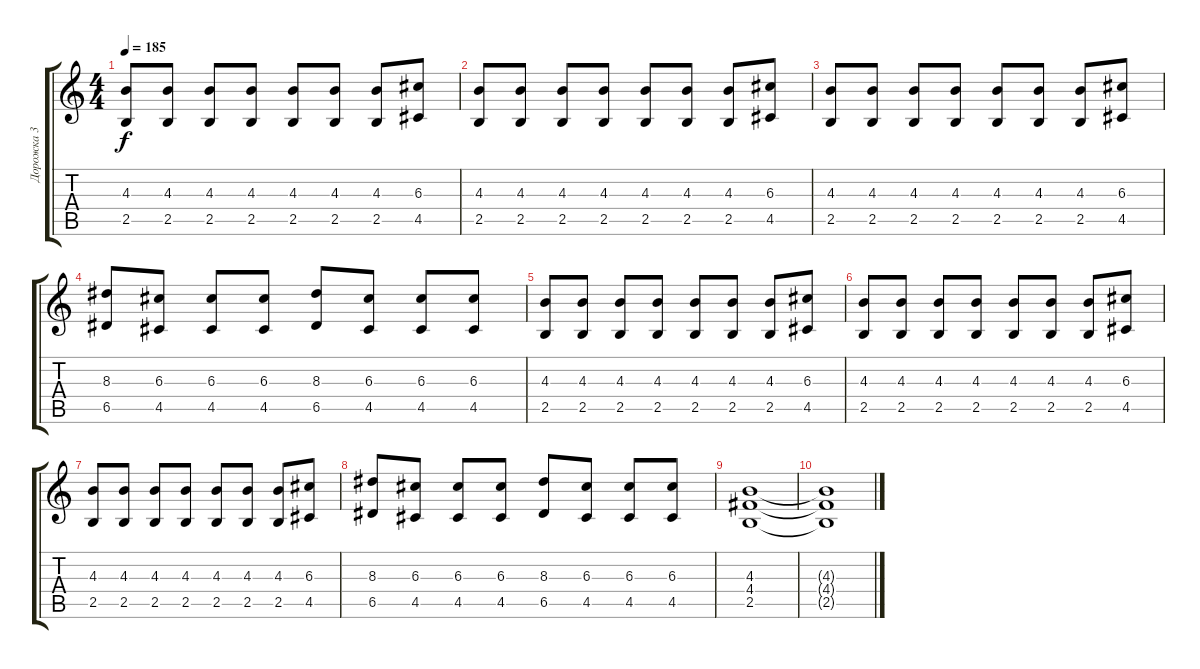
\track ("Дорожка 3" "Дорожка 3") {instrument overdrivenguitar}
\staff {score tabs}
\tuning (E4 B3 G3 D3 A2 E2) {hide}
\ts (4 4)
\tempo 185
\clef g2
\ks c
(4.3 2.5).8{dy f} (4.3 2.5).8 (4.3 2.5).8 (4.3 2.5).8 (4.3 2.5).8 (4.3 2.5).8 (4.3 2.5).8 (6.3 4.5).8 |
(4.3 2.5).8 (4.3 2.5).8 (4.3 2.5).8 (4.3 2.5).8 (4.3 2.5).8 (4.3 2.5).8 (4.3 2.5).8 (6.3 4.5).8 |
(4.3 2.5).8 (4.3 2.5).8 (4.3 2.5).8 (4.3 2.5).8 (4.3 2.5).8 (4.3 2.5).8 (4.3 2.5).8 (6.3 4.5).8 |
(8.3 6.5).8 (6.3 4.5).8 (6.3 4.5).8 (6.3 4.5).8 (8.3 6.5).8 (6.3 4.5).8 (6.3 4.5).8 (6.3 4.5).8 |
(4.3 2.5).8 (4.3 2.5).8 (4.3 2.5).8 (4.3 2.5).8 (4.3 2.5).8 (4.3 2.5).8 (4.3 2.5).8 (6.3 4.5).8 |
(4.3 2.5).8 (4.3 2.5).8 (4.3 2.5).8 (4.3 2.5).8 (4.3 2.5).8 (4.3 2.5).8 (4.3 2.5).8 (6.3 4.5).8 |
(4.3 2.5).8 (4.3 2.5).8 (4.3 2.5).8 (4.3 2.5).8 (4.3 2.5).8 (4.3 2.5).8 (4.3 2.5).8 (6.3 4.5).8 |
(8.3 6.5).8 (6.3 4.5).8 (6.3 4.5).8 (6.3 4.5).8 (8.3 6.5).8 (6.3 4.5).8 (6.3 4.5).8 (6.3 4.5).8 |
(4.3 4.4 2.5).1 |
(4.3{t} 4.4{t} 2.5{t}).1
